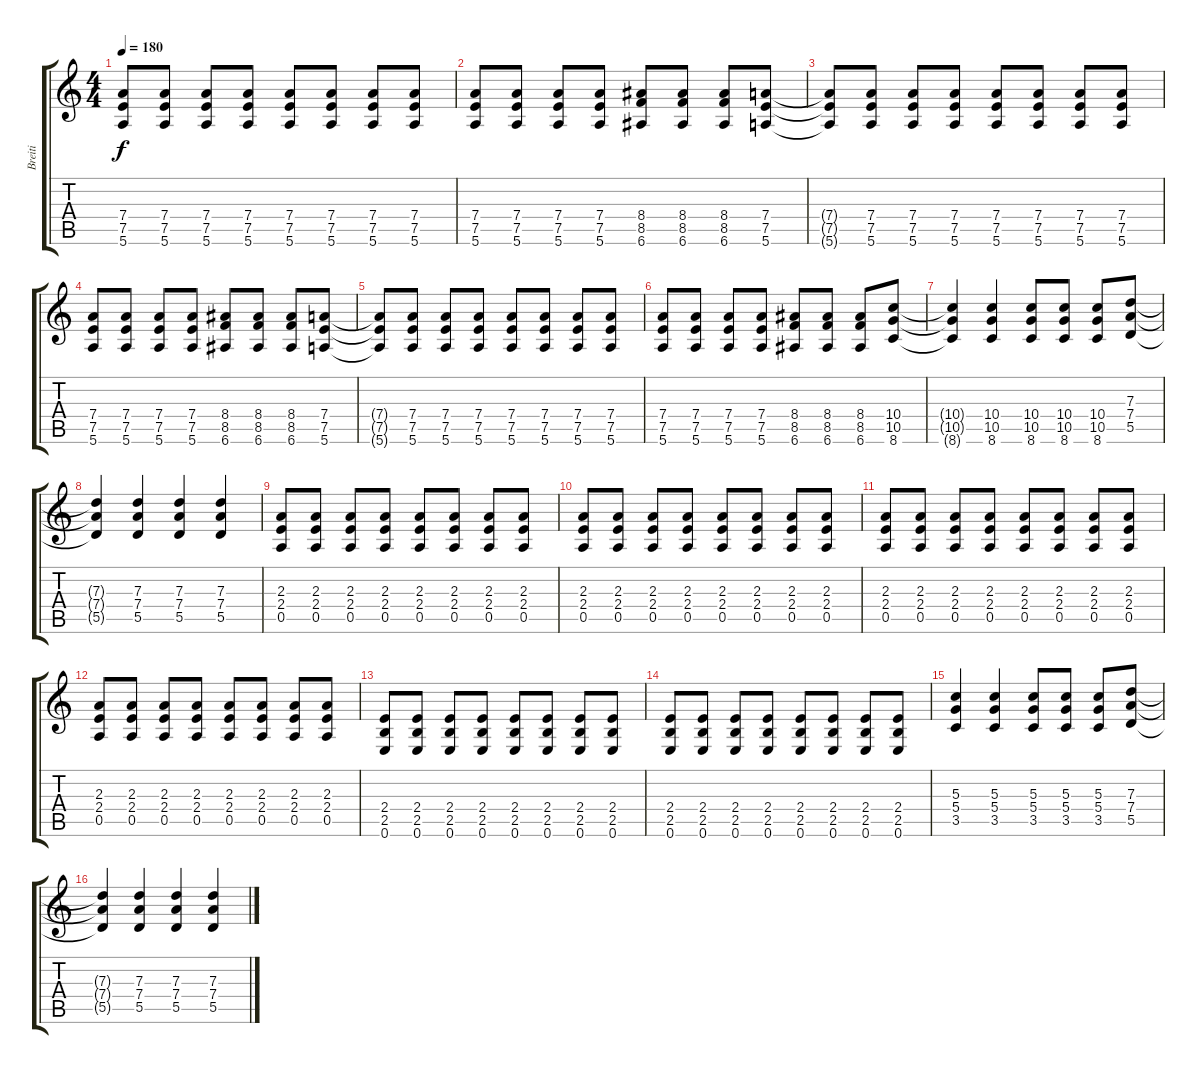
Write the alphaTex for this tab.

\track ("Breiti" "Breiti") {instrument distortionguitar}
\staff {score tabs}
\tuning (E4 B3 G3 D3 A2 E2) {hide}
\ts (4 4)
\tempo 180
\clef g2
\ks c
(7.4{t} 7.5{t} 5.6{t}).8{dy f} (7.4 7.5 5.6).8 (7.4 7.5 5.6).8 (7.4 7.5 5.6).8 (7.4 7.5 5.6).8 (7.4 7.5 5.6).8 (7.4 7.5 5.6).8 (7.4 7.5 5.6).8 |
(7.4 7.5 5.6).8 (7.4 7.5 5.6).8 (7.4 7.5 5.6).8 (7.4 7.5 5.6).8 (8.4 8.5 6.6).8 (8.4 8.5 6.6).8 (8.4 8.5 6.6).8 (7.4 7.5 5.6).8 |
(7.4{t} 7.5{t} 5.6{t}).8 (7.4 7.5 5.6).8 (7.4 7.5 5.6).8 (7.4 7.5 5.6).8 (7.4 7.5 5.6).8 (7.4 7.5 5.6).8 (7.4 7.5 5.6).8 (7.4 7.5 5.6).8 |
(7.4 7.5 5.6).8 (7.4 7.5 5.6).8 (7.4 7.5 5.6).8 (7.4 7.5 5.6).8 (8.4 8.5 6.6).8 (8.4 8.5 6.6).8 (8.4 8.5 6.6).8 (7.4 7.5 5.6).8 |
(7.4{t} 7.5{t} 5.6{t}).8 (7.4 7.5 5.6).8 (7.4 7.5 5.6).8 (7.4 7.5 5.6).8 (7.4 7.5 5.6).8 (7.4 7.5 5.6).8 (7.4 7.5 5.6).8 (7.4 7.5 5.6).8 |
(7.4 7.5 5.6).8 (7.4 7.5 5.6).8 (7.4 7.5 5.6).8 (7.4 7.5 5.6).8 (8.4 8.5 6.6).8 (8.4 8.5 6.6).8 (8.4 8.5 6.6).8 (10.4 10.5 8.6).8 |
(10.4{t} 10.5{t} 8.6{t}).4 (10.4 10.5 8.6).4 (10.4 10.5 8.6).8 (10.4 10.5 8.6).8 (10.4 10.5 8.6).8 (7.3 7.4 5.5).8 |
(7.3{t} 7.4{t} 5.5{t}).4 (7.3 7.4 5.5).4 (7.3 7.4 5.5).4 (7.3 7.4 5.5).4 |
(2.3 2.4 0.5).8 (2.3 2.4 0.5).8 (2.3 2.4 0.5).8 (2.3 2.4 0.5).8 (2.3 2.4 0.5).8 (2.3 2.4 0.5).8 (2.3 2.4 0.5).8 (2.3 2.4 0.5).8 |
(2.3 2.4 0.5).8 (2.3 2.4 0.5).8 (2.3 2.4 0.5).8 (2.3 2.4 0.5).8 (2.3 2.4 0.5).8 (2.3 2.4 0.5).8 (2.3 2.4 0.5).8 (2.3 2.4 0.5).8 |
(2.3 2.4 0.5).8 (2.3 2.4 0.5).8 (2.3 2.4 0.5).8 (2.3 2.4 0.5).8 (2.3 2.4 0.5).8 (2.3 2.4 0.5).8 (2.3 2.4 0.5).8 (2.3 2.4 0.5).8 |
(2.3 2.4 0.5).8 (2.3 2.4 0.5).8 (2.3 2.4 0.5).8 (2.3 2.4 0.5).8 (2.3 2.4 0.5).8 (2.3 2.4 0.5).8 (2.3 2.4 0.5).8 (2.3 2.4 0.5).8 |
(2.4 2.5 0.6).8 (2.4 2.5 0.6).8 (2.4 2.5 0.6).8 (2.4 2.5 0.6).8 (2.4 2.5 0.6).8 (2.4 2.5 0.6).8 (2.4 2.5 0.6).8 (2.4 2.5 0.6).8 |
(2.4 2.5 0.6).8 (2.4 2.5 0.6).8 (2.4 2.5 0.6).8 (2.4 2.5 0.6).8 (2.4 2.5 0.6).8 (2.4 2.5 0.6).8 (2.4 2.5 0.6).8 (2.4 2.5 0.6).8 |
(5.3 5.4 3.5).4 (5.3 5.4 3.5).4 (5.3 5.4 3.5).8 (5.3 5.4 3.5).8 (5.3 5.4 3.5).8 (7.3 7.4 5.5).8 |
(7.3{t} 7.4{t} 5.5{t}).4 (7.3 7.4 5.5).4 (7.3 7.4 5.5).4 (7.3 7.4 5.5).4
